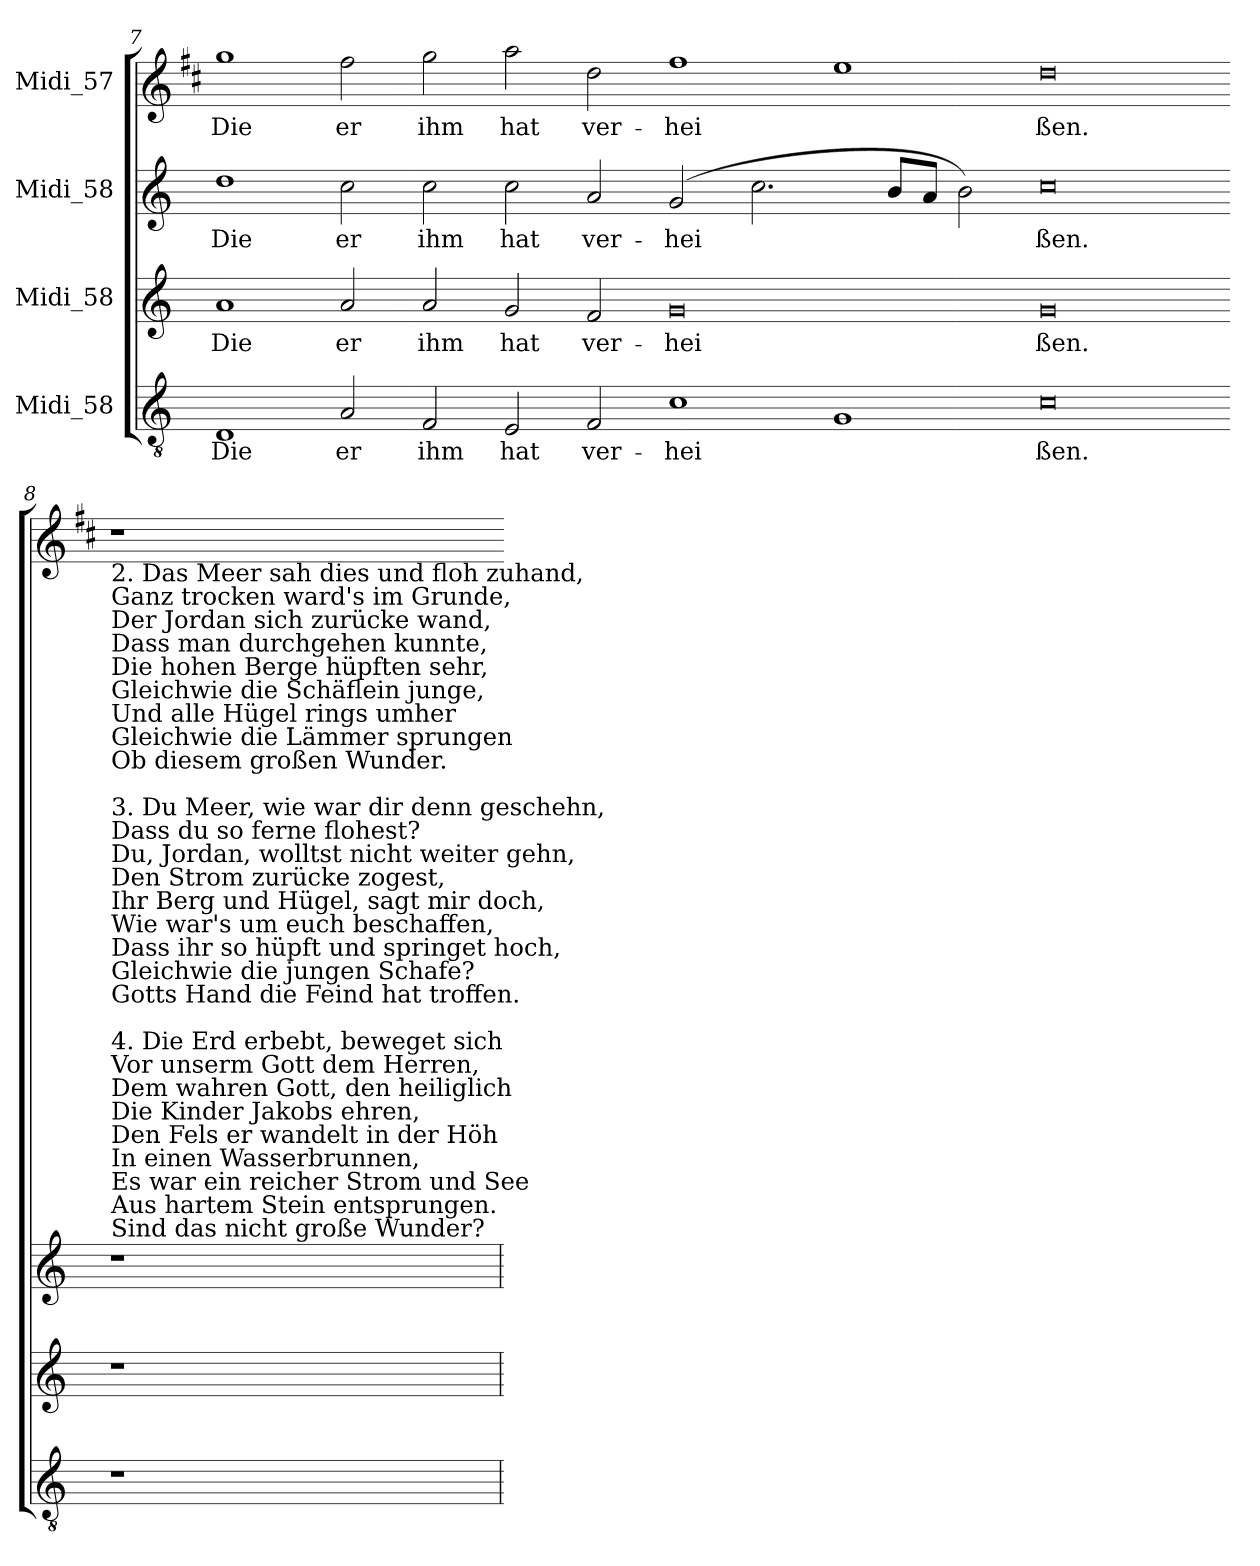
**kern	**text	**kern	**text	**kern	**text	**kern	**text
*part4	*part4	*part3	*part3	*part2	*part2	*part1	*part1
*staff4	*staff4	*staff3	*staff3	*staff2	*staff2	*staff1	*staff1
*I"Midi_58	*	*I"Midi_58	*	*I"Midi_58	*	*I"Midi_57	*
*clefGv2	*	*clefG2	*	*clefG2	*	*clefG2	*
*	*	*	*	*	*	*ITrd1c2	*
*k[]	*	*k[]	*	*k[]	*	*k[]	*
*C:	*	*C:	*	*C:	*	*C:	*
=7	=7	=7	=7	=7	=7	=7	=7
!	!LO:LY:b	!	!LO:LY:b	!	!LO:LY:b	!	!LO:LY:b
1D	Die	1a	Die	1dd	Die	1ff	Die
!	!LO:LY:b	!	!LO:LY:b	!	!LO:LY:b	!	!LO:LY:b
2A	er	2a	er	2cc	er	2ee	er
!	!LO:LY:b	!	!LO:LY:b	!	!LO:LY:b	!	!LO:LY:b
2F	ihm	2a	ihm	2cc	ihm	2ff	ihm
!	!LO:LY:b	!	!LO:LY:b	!	!LO:LY:b	!	!LO:LY:b
2E	hat	2g	hat	2cc	hat	2gg	hat
!	!LO:LY:b	!	!LO:LY:b	!	!LO:LY:b	!	!LO:LY:b
2F	ver-	2f	ver-	2a	ver-	2cc	ver-
!	!LO:LY:b	!	!LO:LY:b	!	!LO:LY:b	!	!LO:LY:b
1c	-hei	0g	-hei	(<2g	-hei	1ee	-hei
.	.	.	.	2.cc	.	.	.
1G	.	.	.	.	.	1dd	.
.	.	.	.	8bL	.	.	.
.	.	.	.	8aJ	.	.	.
.	.	.	.	2b)	.	.	.
!	!LO:LY:b	!	!LO:LY:b	!	!LO:LY:b	!	!LO:LY:b
0c	ßen.	0g	ßen.	0cc	ßen.	0cc	ßen.
!!LO:LB:g=z
=8-	=8-	=8-	=8-	=8-	=8-	=8-	=8-
!	!	!	!	!	!	!LO:TX:b:t=2. Das Meer sah dies und floh zuhand,\nGanz trocken ward's im Grunde,\nDer Jordan sich zurücke wand,\nDass man durchgehen kunnte,\nDie hohen Berge hüpften sehr,\nGleichwie die Schäflein junge,\nUnd alle Hügel rings umher\nGleichwie die Lämmer sprungen\nOb diesem großen Wunder.\n\n3. Du Meer, wie war dir denn geschehn,\nDass du so ferne flohest?\nDu, Jordan, wolltst nicht weiter gehn,\nDen Strom zurücke zogest,\nIhr Berg und Hügel, sagt mir doch,\nWie war's um euch beschaffen,\nDass ihr so hüpft und springet hoch,\nGleichwie die jungen Schafe?\nGotts Hand die Feind hat troffen.\n\n4. Die Erd erbebt, beweget sich\nVor unserm Gott dem Herren,\nDem wahren Gott, den heiliglich\nDie Kinder Jakobs ehren,\nDen Fels er wandelt in der Höh\nIn einen Wasserbrunnen,\nEs war ein reicher Strom und See\nAus hartem Stein entsprungen.\nSind das nicht große Wunder?	!
1r	.	1r	.	1r	.	1r	.
=	=-	=	=-	=	=-	=-	=-
*-	*-	*-	*-	*-	*-	*-	*-
